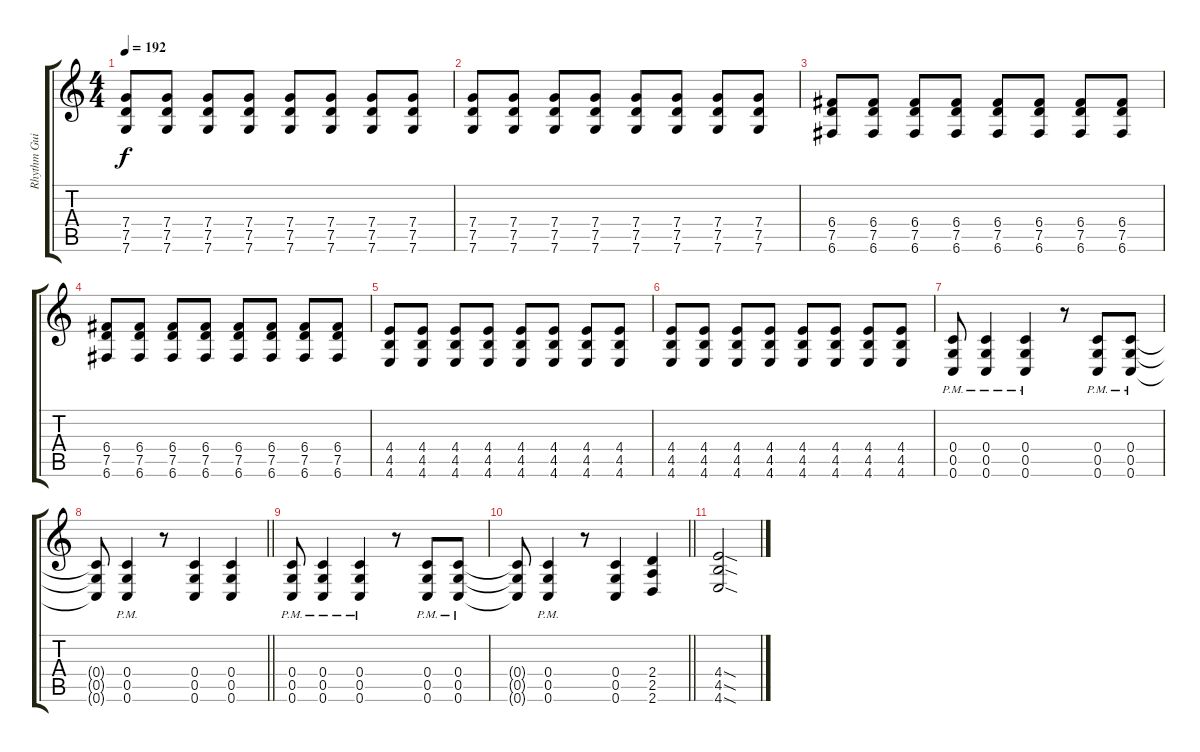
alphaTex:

\track ("Rhythm Guitar 1" "Rhythm Gui") {instrument overdrivenguitar}
\staff {score tabs}
\tuning (D4 A3 F3 C3 G2 C2) {hide}
\ts (4 4)
\tempo 192
\clef g2
\ks aminor
(7.4 7.5 7.6).8{dy f} (7.4 7.5 7.6).8 (7.4 7.5 7.6).8 (7.4 7.5 7.6).8 (7.4 7.5 7.6).8 (7.4 7.5 7.6).8 (7.4 7.5 7.6).8 (7.4 7.5 7.6).8 |
(7.4 7.5 7.6).8 (7.4 7.5 7.6).8 (7.4 7.5 7.6).8 (7.4 7.5 7.6).8 (7.4 7.5 7.6).8 (7.4 7.5 7.6).8 (7.4 7.5 7.6).8 (7.4 7.5 7.6).8 |
(6.4 7.5 6.6).8 (6.4 7.5 6.6).8 (6.4 7.5 6.6).8 (6.4 7.5 6.6).8 (6.4 7.5 6.6).8 (6.4 7.5 6.6).8 (6.4 7.5 6.6).8 (6.4 7.5 6.6).8 |
(6.4 7.5 6.6).8 (6.4 7.5 6.6).8 (6.4 7.5 6.6).8 (6.4 7.5 6.6).8 (6.4 7.5 6.6).8 (6.4 7.5 6.6).8 (6.4 7.5 6.6).8 (6.4 7.5 6.6).8 |
(4.4 4.5 4.6).8 (4.4 4.5 4.6).8 (4.4 4.5 4.6).8 (4.4 4.5 4.6).8 (4.4 4.5 4.6).8 (4.4 4.5 4.6).8 (4.4 4.5 4.6).8 (4.4 4.5 4.6).8 |
(4.4 4.5 4.6).8 (4.4 4.5 4.6).8 (4.4 4.5 4.6).8 (4.4 4.5 4.6).8 (4.4 4.5 4.6).8 (4.4 4.5 4.6).8 (4.4 4.5 4.6).8 (4.4 4.5 4.6).8 |
(0.4{pm} 0.5{pm} 0.6{pm}).8 (0.4{pm} 0.5{pm} 0.6{pm}).4 (0.4{pm} 0.5{pm} 0.6{pm}).4 r.8 (0.4{pm} 0.5 0.6).8 (0.4 0.5 0.6{pm}).8 |
\barLineRight lightlight
(0.4{t} 0.5{t} 0.6{t}).8 (0.4{pm} 0.5{pm} 0.6{pm}).4 r.8 (0.4 0.5 0.6).4 (0.4 0.5 0.6).4 |
(0.4{pm} 0.5{pm} 0.6{pm}).8 (0.4{pm} 0.5{pm} 0.6{pm}).4 (0.4{pm} 0.5{pm} 0.6{pm}).4 r.8 (0.4{pm} 0.5 0.6).8 (0.4 0.5 0.6{pm}).8 |
\barLineRight lightlight
(0.4{t} 0.5{t} 0.6{t}).8 (0.4{pm} 0.5{pm} 0.6{pm}).4 r.8 (0.4 0.5 0.6).4 (2.4 2.5 2.6).4 |
(4.4{sod} 4.5{sod} 4.6{sod}).2
